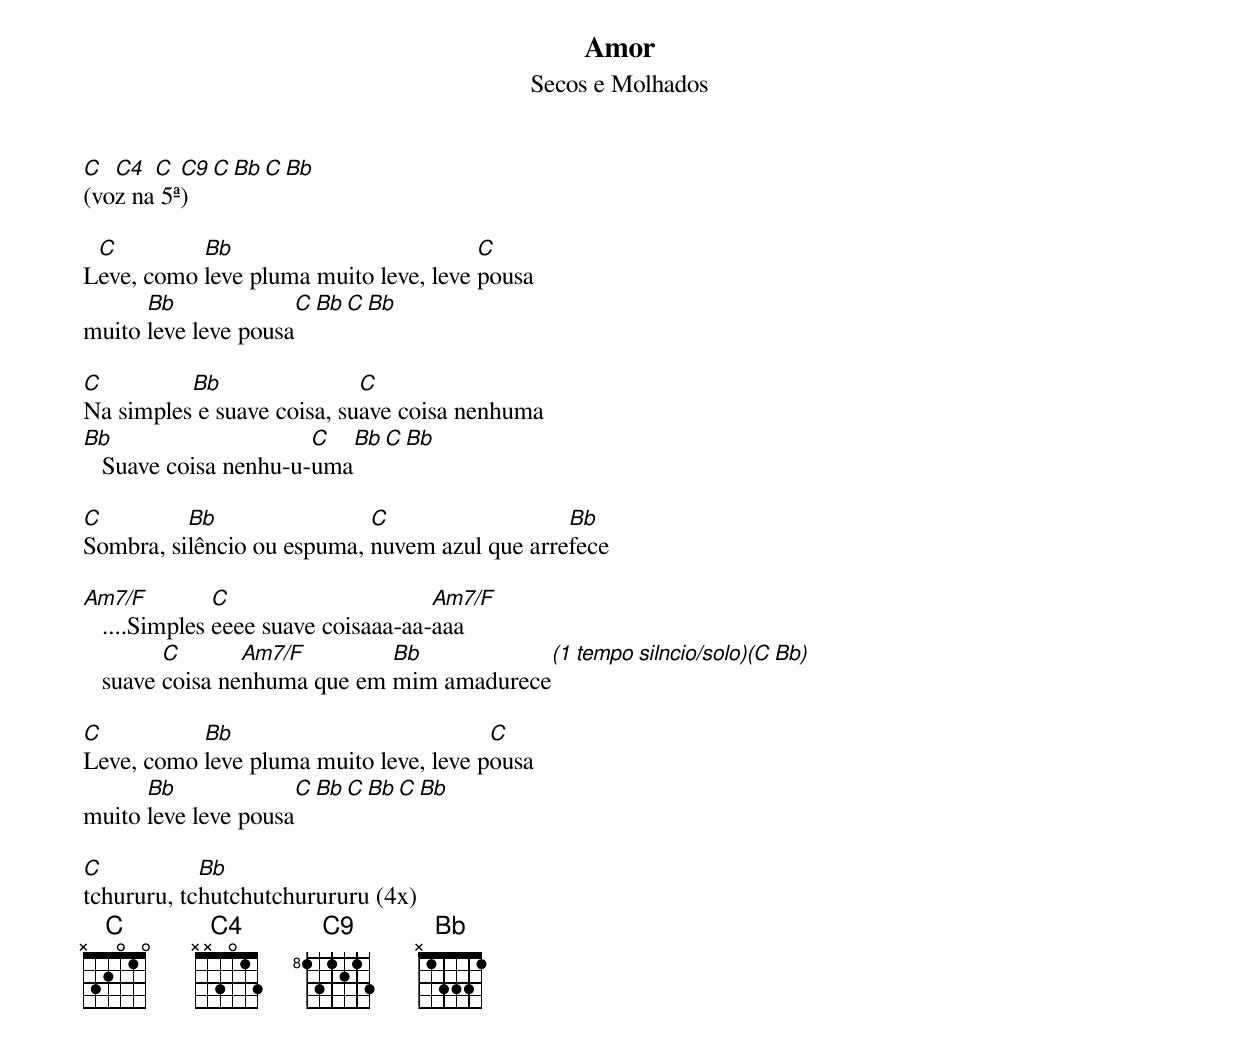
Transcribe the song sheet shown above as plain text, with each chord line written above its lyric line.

Amor
Secos e Molhados

C  C4  C  C9  C  Bb C  Bb
(voz na 5ª)

 C         Bb                          C
Leve, como leve pluma muito leve, leve pousa
      Bb              C   Bb    C  Bb
muito leve leve pousa

C         Bb                C
Na simples e suave coisa, suave coisa nenhuma
Bb                     C    Bb    C  Bb
   Suave coisa nenhu-u-uma

C         Bb                C                  Bb
Sombra, silêncio ou espuma, nuvem azul que arrefece

Am7/F          C                     Am7/F
   ....Simples eeee suave coisaaa-aa-aaa
         C       Am7/F        Bb            (1 tempo silncio/solo)(C Bb)
   suave coisa nenhuma que em mim amadurece

C          Bb                           C
Leve, como leve pluma muito leve, leve pousa
      Bb              C  Bb C  Bb C  Bb
muito leve leve pousa

C           Bb
tchururu, tchutchutchurururu (4x)
